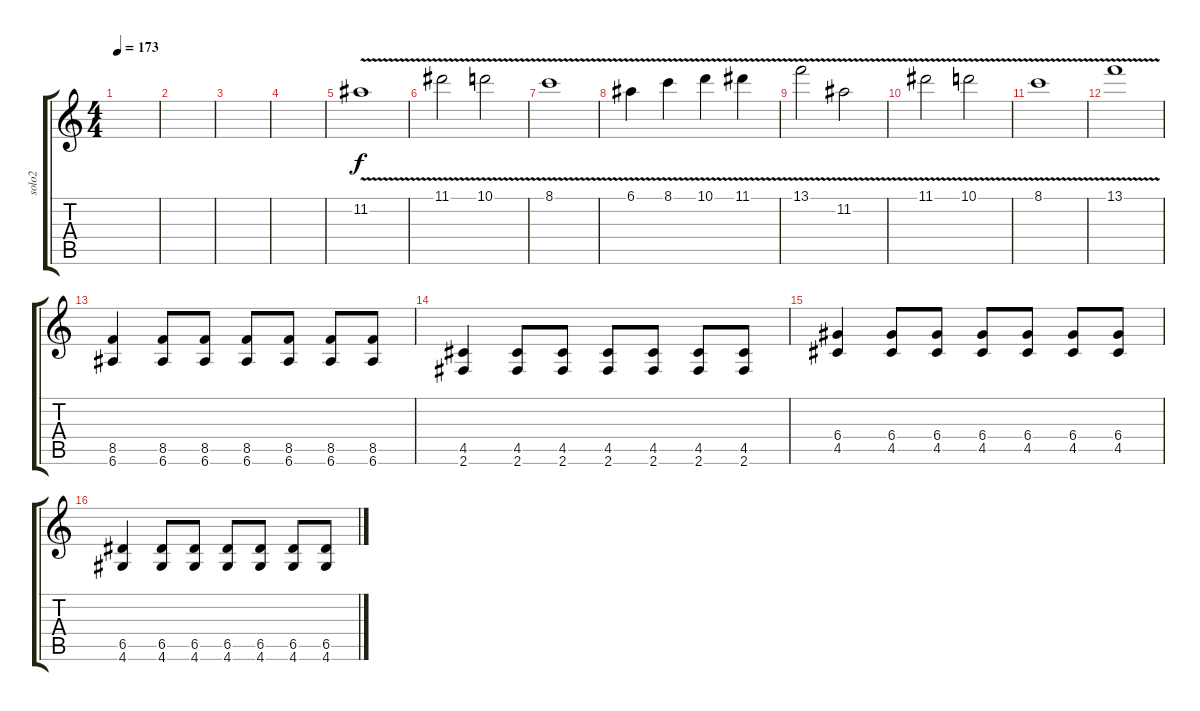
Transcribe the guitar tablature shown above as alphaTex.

\track ("solo2" "solo2") {instrument distortionguitar}
\staff {score tabs}
\tuning (E4 B3 G3 D3 A2 E2) {hide}
\ts (4 4)
\tempo 173
\clef g2
\ks c
|
|
|
|
11.2{v}.1 |
11.1{v}.2 10.1{v}.2 |
8.1{v}.1 |
6.1{v}.4 8.1{v}.4 10.1{v}.4 11.1{v}.4 |
13.1{v}.2 11.2{v}.2 |
11.1{v}.2 10.1{v}.2 |
8.1{v}.1 |
13.1{v}.1 |
(8.5 6.6).4 (8.5 6.6).8 (8.5 6.6).8 (8.5 6.6).8 (8.5 6.6).8 (8.5 6.6).8 (8.5 6.6).8 |
(4.5 2.6).4 (4.5 2.6).8 (4.5 2.6).8 (4.5 2.6).8 (4.5 2.6).8 (4.5 2.6).8 (4.5 2.6).8 |
(6.4 4.5).4 (6.4 4.5).8 (6.4 4.5).8 (6.4 4.5).8 (6.4 4.5).8 (6.4 4.5).8 (6.4 4.5).8 |
(6.5 4.6).4 (6.5 4.6).8 (6.5 4.6).8 (6.5 4.6).8 (6.5 4.6).8 (6.5 4.6).8 (6.5 4.6).8
